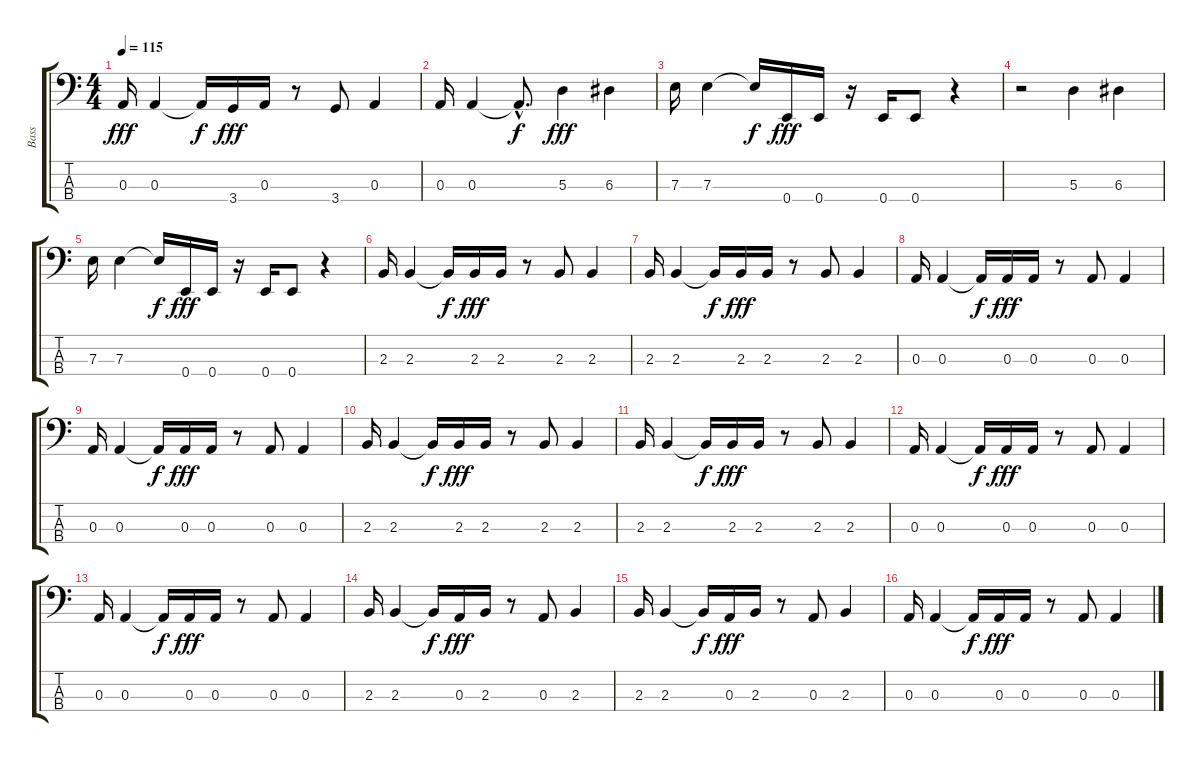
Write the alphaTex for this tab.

\track ("Bass" "Bass") {instrument synthbass1}
\staff {score tabs}
\tuning (G2 D2 A1 E1) {hide}
\ts (4 4)
\tempo 115
\clef f4
\ks c
0.3.16{dy fff} 0.3.4 0.3{t}.16{dy f} 3.4.16{dy fff} 0.3.16 r.8 3.4.8 0.3.4 |
0.3.16 0.3.4 0.3{hac t}.8{d dy f} 5.3.4{dy fff} 6.3.4 |
7.3.16 7.3.4 7.3{t}.16{dy f} 0.4.16{dy fff} 0.4.16 r.16 0.4.16 0.4.8 r.4 |
r.2 5.3.4 6.3.4 |
7.3.16 7.3.4 7.3{t}.16{dy f} 0.4.16{dy fff} 0.4.16 r.16 0.4.16 0.4.8 r.4 |
2.3.16 2.3.4 2.3{t}.16{dy f} 2.3.16{dy fff} 2.3.16 r.8 2.3.8 2.3.4 |
2.3.16 2.3.4 2.3{t}.16{dy f} 2.3.16{dy fff} 2.3.16 r.8 2.3.8 2.3.4 |
0.3.16 0.3.4 0.3{t}.16{dy f} 0.3.16{dy fff} 0.3.16 r.8 0.3.8 0.3.4 |
0.3.16 0.3.4 0.3{t}.16{dy f} 0.3.16{dy fff} 0.3.16 r.8 0.3.8 0.3.4 |
2.3.16 2.3.4 2.3{t}.16{dy f} 2.3.16{dy fff} 2.3.16 r.8 2.3.8 2.3.4 |
2.3.16 2.3.4 2.3{t}.16{dy f} 2.3.16{dy fff} 2.3.16 r.8 2.3.8 2.3.4 |
0.3.16 0.3.4 0.3{t}.16{dy f} 0.3.16{dy fff} 0.3.16 r.8 0.3.8 0.3.4 |
0.3.16 0.3.4 0.3{t}.16{dy f} 0.3.16{dy fff} 0.3.16 r.8 0.3.8 0.3.4 |
2.3.16 2.3.4 2.3{t}.16{dy f} 0.3.16{dy fff} 2.3.16 r.8 0.3.8 2.3.4 |
2.3.16 2.3.4 2.3{t}.16{dy f} 0.3.16{dy fff} 2.3.16 r.8 0.3.8 2.3.4 |
0.3.16 0.3.4 0.3{t}.16{dy f} 0.3.16{dy fff} 0.3.16 r.8 0.3.8 0.3.4
